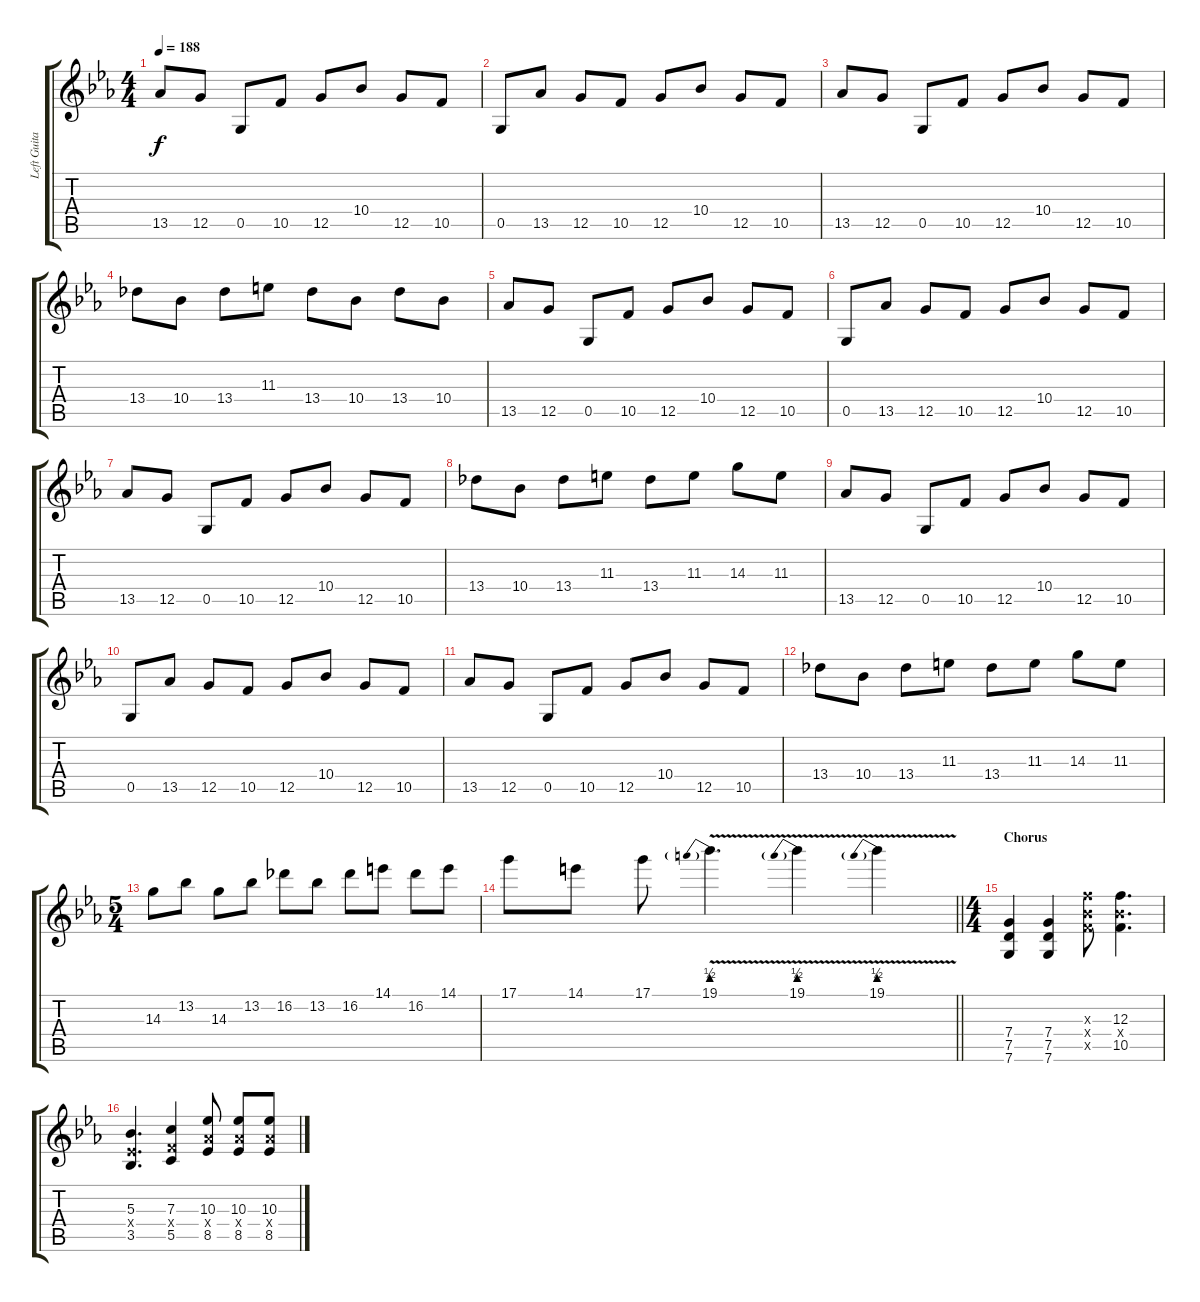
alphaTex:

\track ("Left Guitar" "Left Guita") {instrument distortionguitar}
\staff {score tabs}
\tuning (D4 A3 F3 C3 G2 C2) {hide}
\ts (4 4)
\tempo 188
\clef g2
\ks eb
13.5.8{dy f} 12.5.8 0.5.8 10.5.8 12.5.8 10.4.8 12.5.8 10.5.8 |
0.5.8 13.5.8 12.5.8 10.5.8 12.5.8 10.4.8 12.5.8 10.5.8 |
13.5.8 12.5.8 0.5.8 10.5.8 12.5.8 10.4.8 12.5.8 10.5.8 |
13.4.8 10.4.8 13.4.8 11.3.8 13.4.8 10.4.8 13.4.8 10.4.8 |
13.5.8 12.5.8 0.5.8 10.5.8 12.5.8 10.4.8 12.5.8 10.5.8 |
0.5.8 13.5.8 12.5.8 10.5.8 12.5.8 10.4.8 12.5.8 10.5.8 |
13.5.8 12.5.8 0.5.8 10.5.8 12.5.8 10.4.8 12.5.8 10.5.8 |
13.4.8 10.4.8 13.4.8 11.3.8 13.4.8 11.3.8 14.3.8 11.3.8 |
13.5.8 12.5.8 0.5.8 10.5.8 12.5.8 10.4.8 12.5.8 10.5.8 |
0.5.8 13.5.8 12.5.8 10.5.8 12.5.8 10.4.8 12.5.8 10.5.8 |
13.5.8 12.5.8 0.5.8 10.5.8 12.5.8 10.4.8 12.5.8 10.5.8 |
13.4.8{balance 4} 10.4.8 13.4.8 11.3.8 13.4.8 11.3.8 14.3.8 11.3.8 |
\ts (5 4)
14.3.8 13.2.8 14.3.8 13.2.8 16.2.8 13.2.8 16.2.8 14.1.8 16.2.8 14.1.8 |
\barLineRight lightlight
17.1.8 14.1.8 17.1.8 19.1{be (prebend 0 2 60 2) v}.4{d} 19.1{be (prebend 0 2 60 2) v}.4 19.1{be (prebend 0 2 60 2) v}.4 |
\ts (4 4)
\section ("" "Chorus")
(7.4 7.5 7.6).4{balance 0} (7.4 7.5 7.6).4 (12.3{x} 10.4{x} 10.5{x}).8 (12.3 10.4{x} 10.5).4{d} |
(5.3 3.4{x} 3.5).4{d} (7.3 5.4{x} 5.5).4 (10.3 8.4{x} 8.5).8 (10.3 8.4{x} 8.5).8 (10.3 8.4{x} 8.5).8
